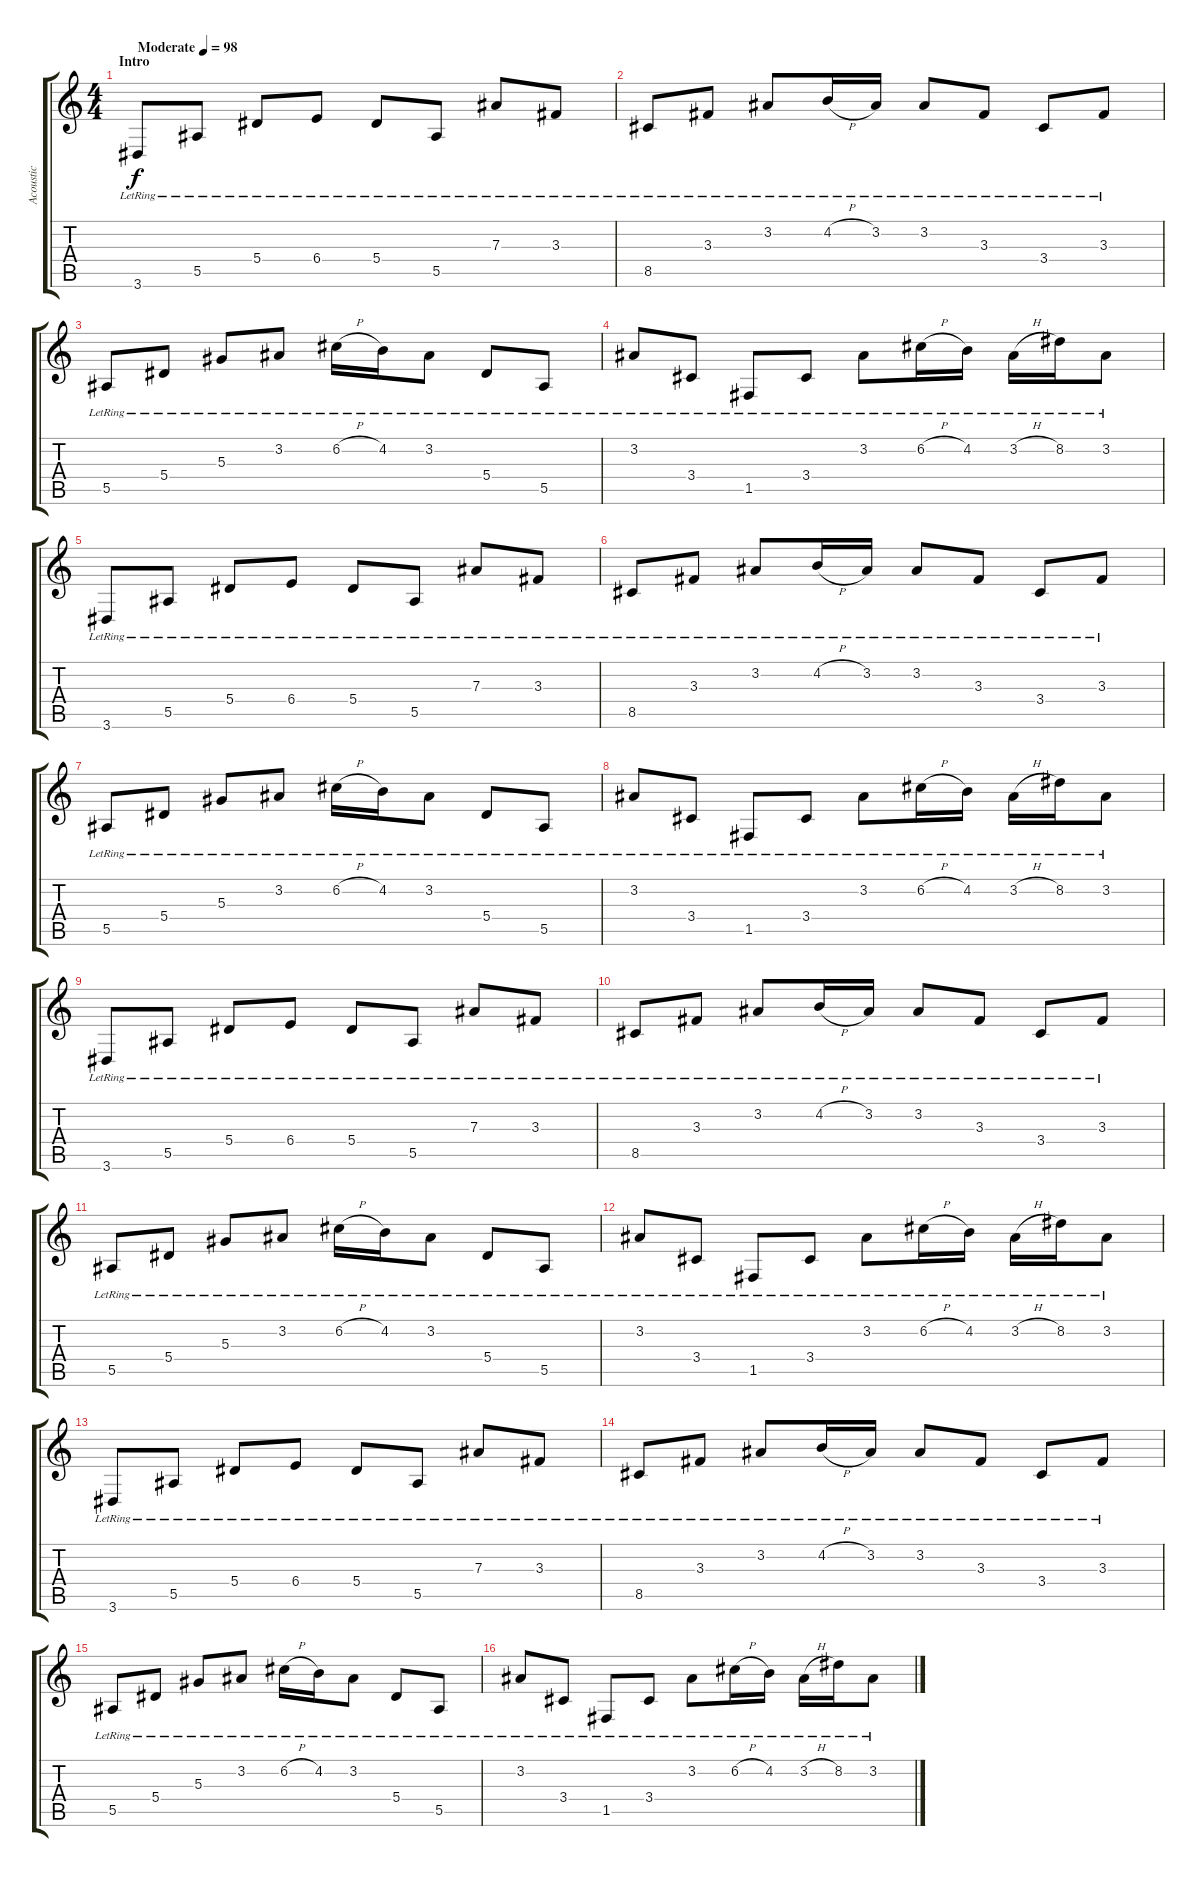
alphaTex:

\track ("Acoustic" "Acoustic") {instrument acousticguitarsteel}
\staff {score tabs}
\tuning (C4 G3 Eb3 Bb2 F2 C2) {hide}
\ts (4 4)
\section ("" "Intro")
\tempo (98 "Moderate")
\clef g2
\ks c
3.6{lr}.8{dy f instrument acousticguitarsteel} 5.5{lr}.8 5.4{lr}.8 6.4{lr}.8 5.4{lr}.8 5.5{lr}.8 7.3{lr}.8 3.3{lr}.8 |
8.5{lr}.8 3.3{lr}.8 3.2{lr}.8 4.2{h lr}.16 3.2{lr}.16 3.2{lr}.8 3.3{lr}.8 3.4{lr}.8 3.3{lr}.8 |
5.5{lr}.8 5.4{lr}.8 5.3{lr}.8 3.2{lr}.8 6.2{h lr}.16 4.2{lr}.16 3.2{lr}.8 5.4{lr}.8 5.5{lr}.8 |
3.2{lr}.8 3.4{lr}.8 1.5{lr}.8 3.4{lr}.8 3.2{lr}.8 6.2{h lr}.16 4.2{lr}.16 3.2{h lr}.16 8.2{lr}.16 3.2{lr}.8 |
3.6{lr}.8 5.5{lr}.8 5.4{lr}.8 6.4{lr}.8 5.4{lr}.8 5.5{lr}.8 7.3{lr}.8 3.3{lr}.8 |
8.5{lr}.8 3.3{lr}.8 3.2{lr}.8 4.2{h lr}.16 3.2{lr}.16 3.2{lr}.8 3.3{lr}.8 3.4{lr}.8 3.3{lr}.8 |
5.5{lr}.8 5.4{lr}.8 5.3{lr}.8 3.2{lr}.8 6.2{h lr}.16 4.2{lr}.16 3.2{lr}.8 5.4{lr}.8 5.5{lr}.8 |
3.2{lr}.8 3.4{lr}.8 1.5{lr}.8 3.4{lr}.8 3.2{lr}.8 6.2{h lr}.16 4.2{lr}.16 3.2{h lr}.16 8.2{lr}.16 3.2{lr}.8 |
3.6{lr}.8 5.5{lr}.8 5.4{lr}.8 6.4{lr}.8 5.4{lr}.8 5.5{lr}.8 7.3{lr}.8 3.3{lr}.8 |
8.5{lr}.8 3.3{lr}.8 3.2{lr}.8 4.2{h lr}.16 3.2{lr}.16 3.2{lr}.8 3.3{lr}.8 3.4{lr}.8 3.3{lr}.8 |
5.5{lr}.8 5.4{lr}.8 5.3{lr}.8 3.2{lr}.8 6.2{h lr}.16 4.2{lr}.16 3.2{lr}.8 5.4{lr}.8 5.5{lr}.8 |
3.2{lr}.8 3.4{lr}.8 1.5{lr}.8 3.4{lr}.8 3.2{lr}.8 6.2{h lr}.16 4.2{lr}.16 3.2{h lr}.16 8.2{lr}.16 3.2{lr}.8 |
3.6{lr}.8 5.5{lr}.8 5.4{lr}.8 6.4{lr}.8 5.4{lr}.8 5.5{lr}.8 7.3{lr}.8 3.3{lr}.8 |
8.5{lr}.8 3.3{lr}.8 3.2{lr}.8 4.2{h lr}.16 3.2{lr}.16 3.2{lr}.8 3.3{lr}.8 3.4{lr}.8 3.3{lr}.8 |
5.5{lr}.8 5.4{lr}.8 5.3{lr}.8 3.2{lr}.8 6.2{h lr}.16 4.2{lr}.16 3.2{lr}.8 5.4{lr}.8 5.5{lr}.8 |
3.2{lr}.8 3.4{lr}.8 1.5{lr}.8 3.4{lr}.8 3.2{lr}.8 6.2{h lr}.16 4.2{lr}.16 3.2{h lr}.16 8.2{lr}.16 3.2{lr}.8
